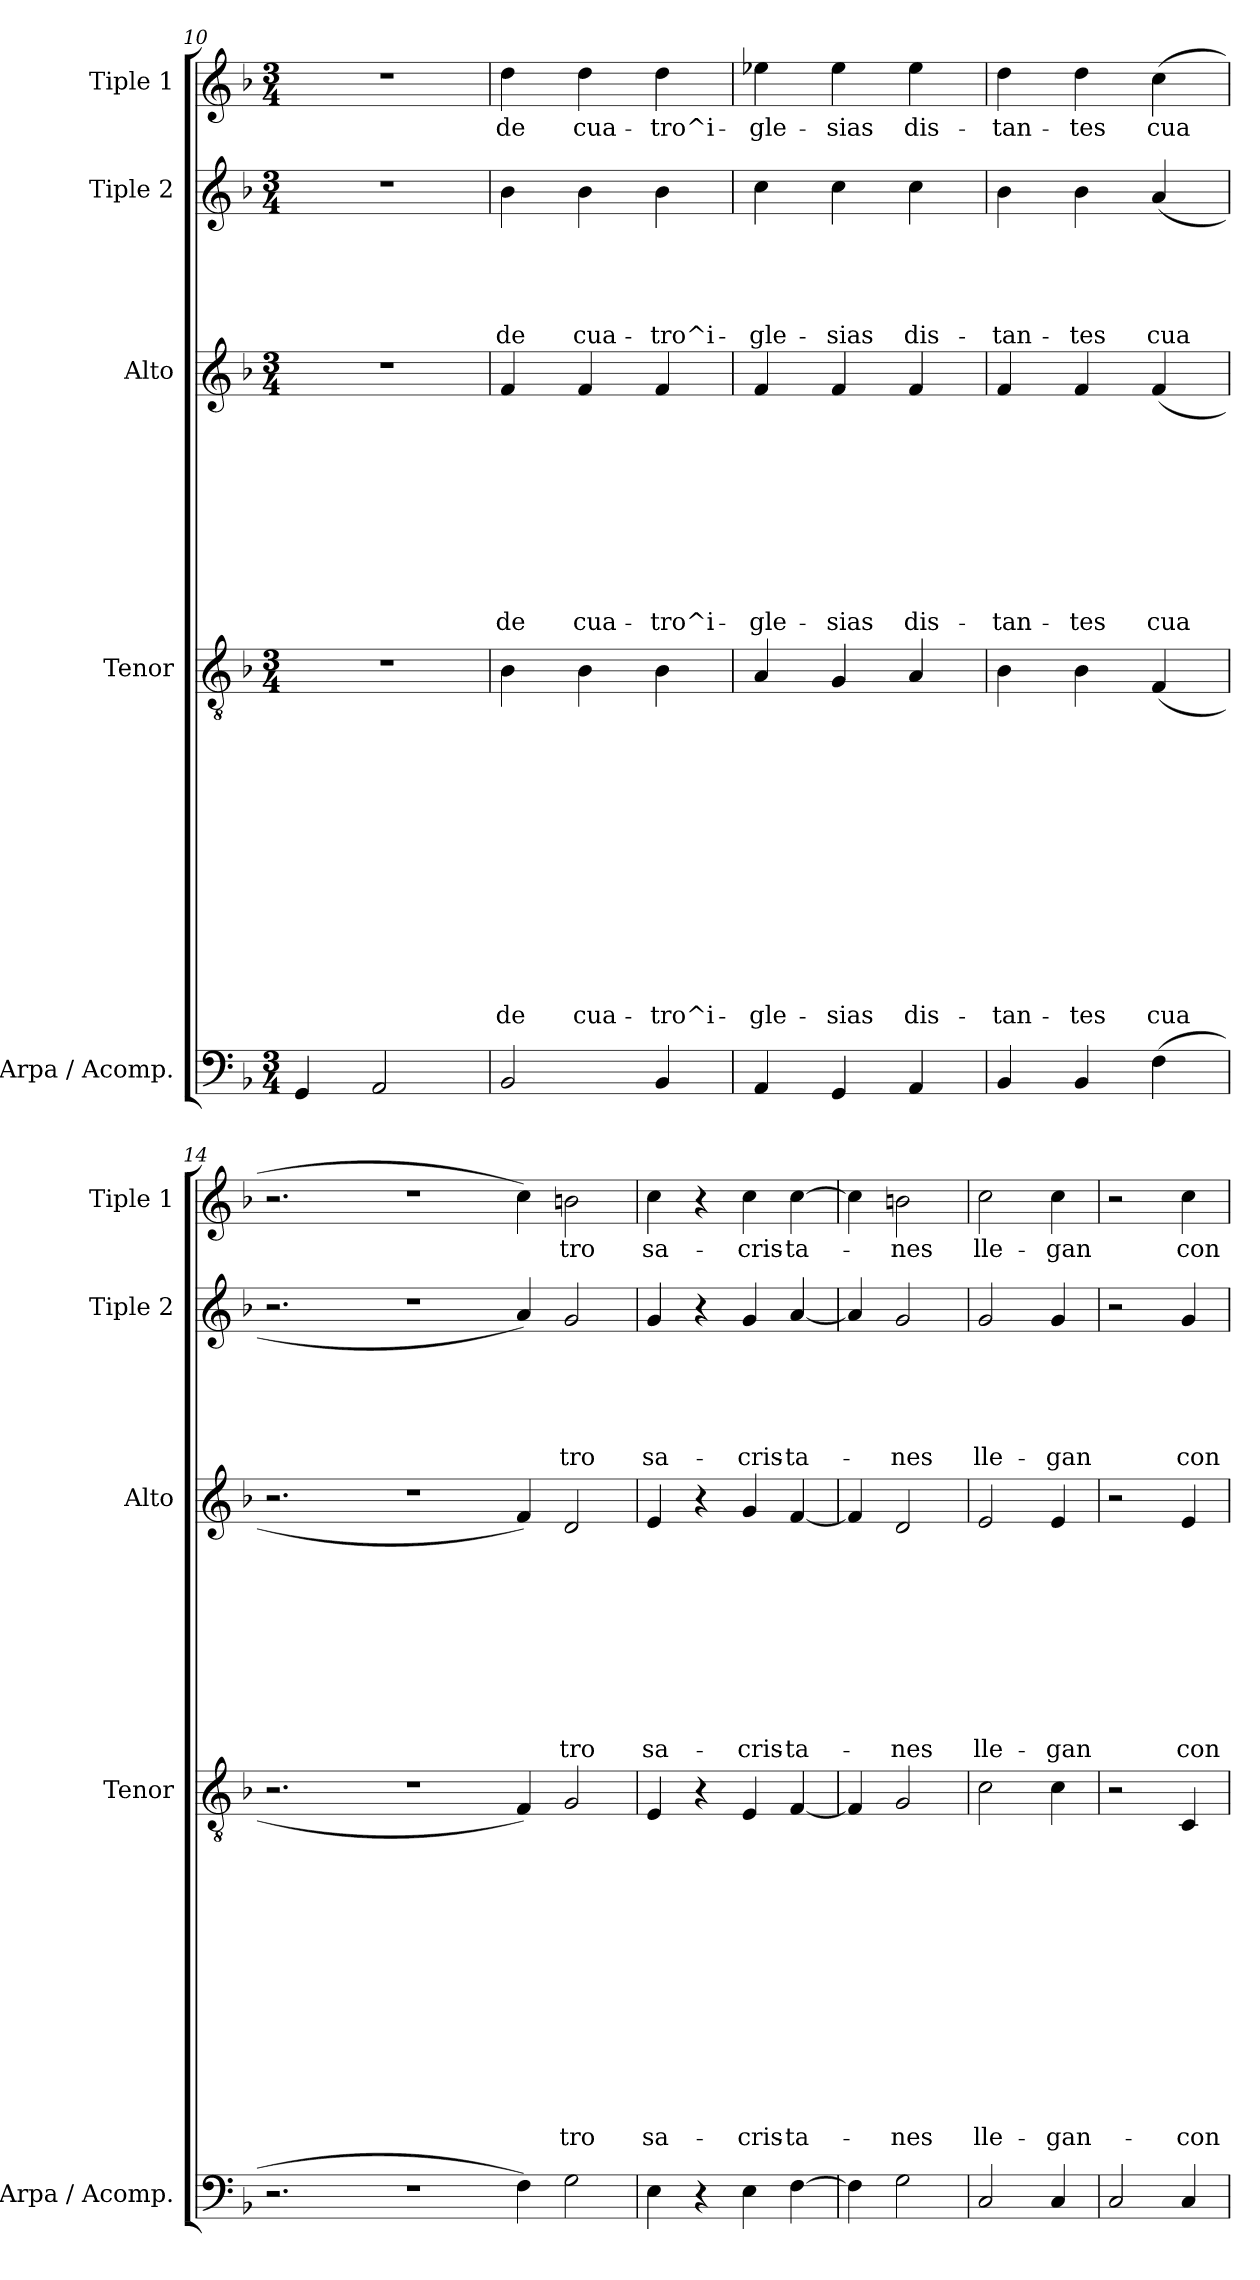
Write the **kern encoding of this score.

**kern	**kern	**text	**text	**text	**text	**text	**text	**text	**text	**text	**text	**text	**text	**text	**kern	**text	**text	**text	**text	**text	**text	**text	**text	**text	**kern	**text	**text	**text	**text	**text	**kern	**text
*part5	*part4	*part4	*part4	*part4	*part4	*part4	*part4	*part4	*part4	*part4	*part4	*part4	*part4	*part4	*part3	*part3	*part3	*part3	*part3	*part3	*part3	*part3	*part3	*part3	*part2	*part2	*part2	*part2	*part2	*part2	*part1	*part1
*staff5	*staff4	*staff4	*staff4	*staff4	*staff4	*staff4	*staff4	*staff4	*staff4	*staff4	*staff4	*staff4	*staff4	*staff4	*staff3	*staff3	*staff3	*staff3	*staff3	*staff3	*staff3	*staff3	*staff3	*staff3	*staff2	*staff2	*staff2	*staff2	*staff2	*staff2	*staff1	*staff1
*I"Arpa / Acomp.	*I"Tenor	*	*	*	*	*	*	*	*	*	*	*	*	*	*I"Alto	*	*	*	*	*	*	*	*	*	*I"Tiple 2	*	*	*	*	*	*I"Tiple 1	*
*I'Arpa / Acomp.	*I'Tenor	*	*	*	*	*	*	*	*	*	*	*	*	*	*I'Alto	*	*	*	*	*	*	*	*	*	*I'Tiple 2	*	*	*	*	*	*I'Tiple 1	*
*clefF4	*clefGv2	*	*	*	*	*	*	*	*	*	*	*	*	*	*clefG2	*	*	*	*	*	*	*	*	*	*clefG2	*	*	*	*	*	*clefG2	*
*k[b-]	*k[b-]	*	*	*	*	*	*	*	*	*	*	*	*	*	*k[b-]	*	*	*	*	*	*	*	*	*	*k[b-]	*	*	*	*	*	*k[b-]	*
*F:	*F:	*	*	*	*	*	*	*	*	*	*	*	*	*	*F:	*	*	*	*	*	*	*	*	*	*F:	*	*	*	*	*	*F:	*
*M3/4	*M3/4	*	*	*	*	*	*	*	*	*	*	*	*	*	*M3/4	*	*	*	*	*	*	*	*	*	*M3/4	*	*	*	*	*	*M3/4	*
=10	=10	=10	=10	=10	=10	=10	=10	=10	=10	=10	=10	=10	=10	=10	=10	=10	=10	=10	=10	=10	=10	=10	=10	=10	=10	=10	=10	=10	=10	=10	=10	=10
4GG/	2.r	.	.	.	.	.	.	.	.	.	.	.	.	.	2.r	.	.	.	.	.	.	.	.	.	2.r	.	.	.	.	.	2.r	.
2AA/	.	.	.	.	.	.	.	.	.	.	.	.	.	.	.	.	.	.	.	.	.	.	.	.	.	.	.	.	.	.	.	.
=11	=11	=11	=11	=11	=11	=11	=11	=11	=11	=11	=11	=11	=11	=11	=11	=11	=11	=11	=11	=11	=11	=11	=11	=11	=11	=11	=11	=11	=11	=11	=11	=11
!	!	!	!	!	!	!	!	!	!	!	!	!	!	!LO:LY:b	!	!	!	!	!	!	!	!	!	!LO:LY:b	!	!	!	!	!	!LO:LY:b	!	!LO:LY:b
2BB-/	4B-\	.	.	.	.	.	.	.	.	.	.	.	.	de	4f/	.	.	.	.	.	.	.	.	de	4b-\	.	.	.	.	de	4dd\	de
!	!	!	!	!	!	!	!	!	!	!	!	!	!	!LO:LY:b	!	!	!	!	!	!	!	!	!	!LO:LY:b	!	!	!	!	!	!LO:LY:b	!	!LO:LY:b
.	4B-\	.	.	.	.	.	.	.	.	.	.	.	.	cua-	4f/	.	.	.	.	.	.	.	.	cua-	4b-\	.	.	.	.	cua-	4dd\	cua-
!	!	!	!	!	!	!	!	!	!	!	!	!	!	!LO:LY:b	!	!	!	!	!	!	!	!	!	!LO:LY:b	!	!	!	!	!	!LO:LY:b	!	!LO:LY:b
4BB-/	4B-\	.	.	.	.	.	.	.	.	.	.	.	.	-tro^i-	4f/	.	.	.	.	.	.	.	.	-tro^i-	4b-\	.	.	.	.	-tro^i-	4dd\	-tro^i-
=12	=12	=12	=12	=12	=12	=12	=12	=12	=12	=12	=12	=12	=12	=12	=12	=12	=12	=12	=12	=12	=12	=12	=12	=12	=12	=12	=12	=12	=12	=12	=12	=12
!	!	!	!	!	!	!	!	!	!	!	!	!	!	!LO:LY:b	!	!	!	!	!	!	!	!	!	!LO:LY:b	!	!	!	!	!	!LO:LY:b	!	!LO:LY:b
4AA/	4A/	.	.	.	.	.	.	.	.	.	.	.	.	-gle-	4f/	.	.	.	.	.	.	.	.	-gle-	4cc\	.	.	.	.	-gle-	4ee-X\	-gle-
!	!	!	!	!	!	!	!	!	!	!	!	!	!	!LO:LY:b	!	!	!	!	!	!	!	!	!	!LO:LY:b	!	!	!	!	!	!LO:LY:b	!	!LO:LY:b
4GG/	4G/	.	.	.	.	.	.	.	.	.	.	.	.	-sias	4f/	.	.	.	.	.	.	.	.	-sias	4cc\	.	.	.	.	-sias	4ee-\	-sias
!	!	!	!	!	!	!	!	!	!	!	!	!	!	!LO:LY:b	!	!	!	!	!	!	!	!	!	!LO:LY:b	!	!	!	!	!	!LO:LY:b	!	!LO:LY:b
4AA/	4A/	.	.	.	.	.	.	.	.	.	.	.	.	dis-	4f/	.	.	.	.	.	.	.	.	dis-	4cc\	.	.	.	.	dis-	4ee-\	dis-
=13	=13	=13	=13	=13	=13	=13	=13	=13	=13	=13	=13	=13	=13	=13	=13	=13	=13	=13	=13	=13	=13	=13	=13	=13	=13	=13	=13	=13	=13	=13	=13	=13
!	!	!	!	!	!	!	!	!	!	!	!	!	!	!LO:LY:b	!	!	!	!	!	!	!	!	!	!LO:LY:b	!	!	!	!	!	!LO:LY:b	!	!LO:LY:b
4BB-/	4B-\	.	.	.	.	.	.	.	.	.	.	.	.	-tan-	4f/	.	.	.	.	.	.	.	.	-tan-	4b-\	.	.	.	.	-tan-	4dd\	-tan-
!	!	!	!	!	!	!	!	!	!	!	!	!	!	!LO:LY:b	!	!	!	!	!	!	!	!	!	!LO:LY:b	!	!	!	!	!	!LO:LY:b	!	!LO:LY:b
4BB-/	4B-\	.	.	.	.	.	.	.	.	.	.	.	.	-tes	4f/	.	.	.	.	.	.	.	.	-tes	4b-\	.	.	.	.	-tes	4dd\	-tes
!	!	!	!	!	!	!	!	!	!	!	!	!	!	!LO:LY:b	!	!	!	!	!	!	!	!	!	!LO:LY:b	!	!	!	!	!	!LO:LY:b	!	!LO:LY:b
(>4F\	(>4F/	.	.	.	.	.	.	.	.	.	.	.	.	cua	(>4f/	.	.	.	.	.	.	.	.	cua	(>4a/	.	.	.	.	cua	(>4cc\	cua
!!LO:PB:g=z
=14	=14	=14	=14	=14	=14	=14	=14	=14	=14	=14	=14	=14	=14	=14	=14	=14	=14	=14	=14	=14	=14	=14	=14	=14	=14	=14	=14	=14	=14	=14	=14	=14
2.r	2.r	.	.	.	.	.	.	.	.	.	.	.	.	.	2.r	.	.	.	.	.	.	.	.	.	2.r	.	.	.	.	.	2.r	.
4ryy	4ryy	.	.	.	.	.	.	.	.	.	.	.	.	.	4ryy	.	.	.	.	.	.	.	.	.	4ryy	.	.	.	.	.	4ryy	.
1r	1r	.	.	.	.	.	.	.	.	.	.	.	.	.	1r	.	.	.	.	.	.	.	.	.	1r	.	.	.	.	.	1r	.
4F\)	4F/)	.	.	.	.	.	.	.	.	.	.	.	.	.	4f/)	.	.	.	.	.	.	.	.	.	4a/)	.	.	.	.	.	4cc\)	.
!	!	!	!	!	!	!	!	!	!	!	!	!	!	!LO:LY:b	!	!	!	!	!	!	!	!	!	!LO:LY:b	!	!	!	!	!	!LO:LY:b	!	!LO:LY:b
2G\	2G/	.	.	.	.	.	.	.	.	.	.	.	.	tro	2d/	.	.	.	.	.	.	.	.	tro	2g/	.	.	.	.	tro	2bn\	tro
=15	=15	=15	=15	=15	=15	=15	=15	=15	=15	=15	=15	=15	=15	=15	=15	=15	=15	=15	=15	=15	=15	=15	=15	=15	=15	=15	=15	=15	=15	=15	=15	=15
!	!	!	!	!	!	!	!	!	!	!	!	!	!	!LO:LY:b	!	!	!	!	!	!	!	!	!	!LO:LY:b	!	!	!	!	!	!LO:LY:b	!	!LO:LY:b
4E\	4E/	.	.	.	.	.	.	.	.	.	.	.	.	sa-	4e/	.	.	.	.	.	.	.	.	sa-	4g/	.	.	.	.	sa-	4cc\	sa-
4r	4r	.	.	.	.	.	.	.	.	.	.	.	.	.	4r	.	.	.	.	.	.	.	.	.	4r	.	.	.	.	.	4r	.
!	!	!	!	!	!	!	!	!	!	!	!	!	!	!LO:LY:b	!	!	!	!	!	!	!	!	!	!LO:LY:b	!	!	!	!	!	!LO:LY:b	!	!LO:LY:b
4E\	4E/	.	.	.	.	.	.	.	.	.	.	.	.	-cris-	4g/	.	.	.	.	.	.	.	.	-cris-	4g/	.	.	.	.	-cris-	4cc\	-cris-
!	!	!	!	!	!	!	!	!	!	!	!	!	!	!LO:LY:b	!	!	!	!	!	!	!	!	!	!LO:LY:b	!	!	!	!	!	!LO:LY:b	!	!LO:LY:b
[>4F\	[>4F/	.	.	.	.	.	.	.	.	.	.	.	.	-ta-	[>4f/	.	.	.	.	.	.	.	.	-ta-	[>4a/	.	.	.	.	-ta-	[>4cc\	-ta-
=16	=16	=16	=16	=16	=16	=16	=16	=16	=16	=16	=16	=16	=16	=16	=16	=16	=16	=16	=16	=16	=16	=16	=16	=16	=16	=16	=16	=16	=16	=16	=16	=16
4F\]	4F/]	.	.	.	.	.	.	.	.	.	.	.	.	.	4f/]	.	.	.	.	.	.	.	.	.	4a/]	.	.	.	.	.	4cc\]	.
!	!	!	!	!	!	!	!	!	!	!	!	!	!	!LO:LY:b	!	!	!	!	!	!	!	!	!	!LO:LY:b	!	!	!	!	!	!LO:LY:b	!	!LO:LY:b
2G\	2G/	.	.	.	.	.	.	.	.	.	.	.	.	-nes	2d/	.	.	.	.	.	.	.	.	-nes	2g/	.	.	.	.	-nes	2bn\	-nes
=17	=17	=17	=17	=17	=17	=17	=17	=17	=17	=17	=17	=17	=17	=17	=17	=17	=17	=17	=17	=17	=17	=17	=17	=17	=17	=17	=17	=17	=17	=17	=17	=17
!	!	!	!	!	!	!	!	!	!	!	!	!	!	!LO:LY:b	!	!	!	!	!	!	!	!	!	!LO:LY:b	!	!	!	!	!	!LO:LY:b	!	!LO:LY:b
2C/	2c\	.	.	.	.	.	.	.	.	.	.	.	.	lle-	2e/	.	.	.	.	.	.	.	.	lle-	2g/	.	.	.	.	lle-	2cc\	lle-
!	!	!	!	!	!	!	!	!	!	!	!	!	!	!LO:LY:b	!	!	!	!	!	!	!	!	!	!LO:LY:b	!	!	!	!	!	!LO:LY:b	!	!LO:LY:b
4C/	4c\	.	.	.	.	.	.	.	.	.	.	.	.	-gan-	4e/	.	.	.	.	.	.	.	.	-gan	4g/	.	.	.	.	-gan	4cc\	-gan
=18	=18	=18	=18	=18	=18	=18	=18	=18	=18	=18	=18	=18	=18	=18	=18	=18	=18	=18	=18	=18	=18	=18	=18	=18	=18	=18	=18	=18	=18	=18	=18	=18
2C/	2r	.	.	.	.	.	.	.	.	.	.	.	.	.	2r	.	.	.	.	.	.	.	.	.	2r	.	.	.	.	.	2r	.
!	!	!	!	!	!	!	!	!	!	!	!	!	!	!LO:LY:b	!	!	!	!	!	!	!	!	!	!LO:LY:b	!	!	!	!	!	!LO:LY:b	!	!LO:LY:b
4C/	4C/	.	.	.	.	.	.	.	.	.	.	.	.	-con	4e/	.	.	.	.	.	.	.	.	con	4g/	.	.	.	.	con	4cc\	con
=	=	=	=	=	=	=	=	=	=	=	=	=	=	=	=	=	=	=	=	=	=	=	=	=	=	=	=	=	=	=	=	=
*-	*-	*-	*-	*-	*-	*-	*-	*-	*-	*-	*-	*-	*-	*-	*-	*-	*-	*-	*-	*-	*-	*-	*-	*-	*-	*-	*-	*-	*-	*-	*-	*-
